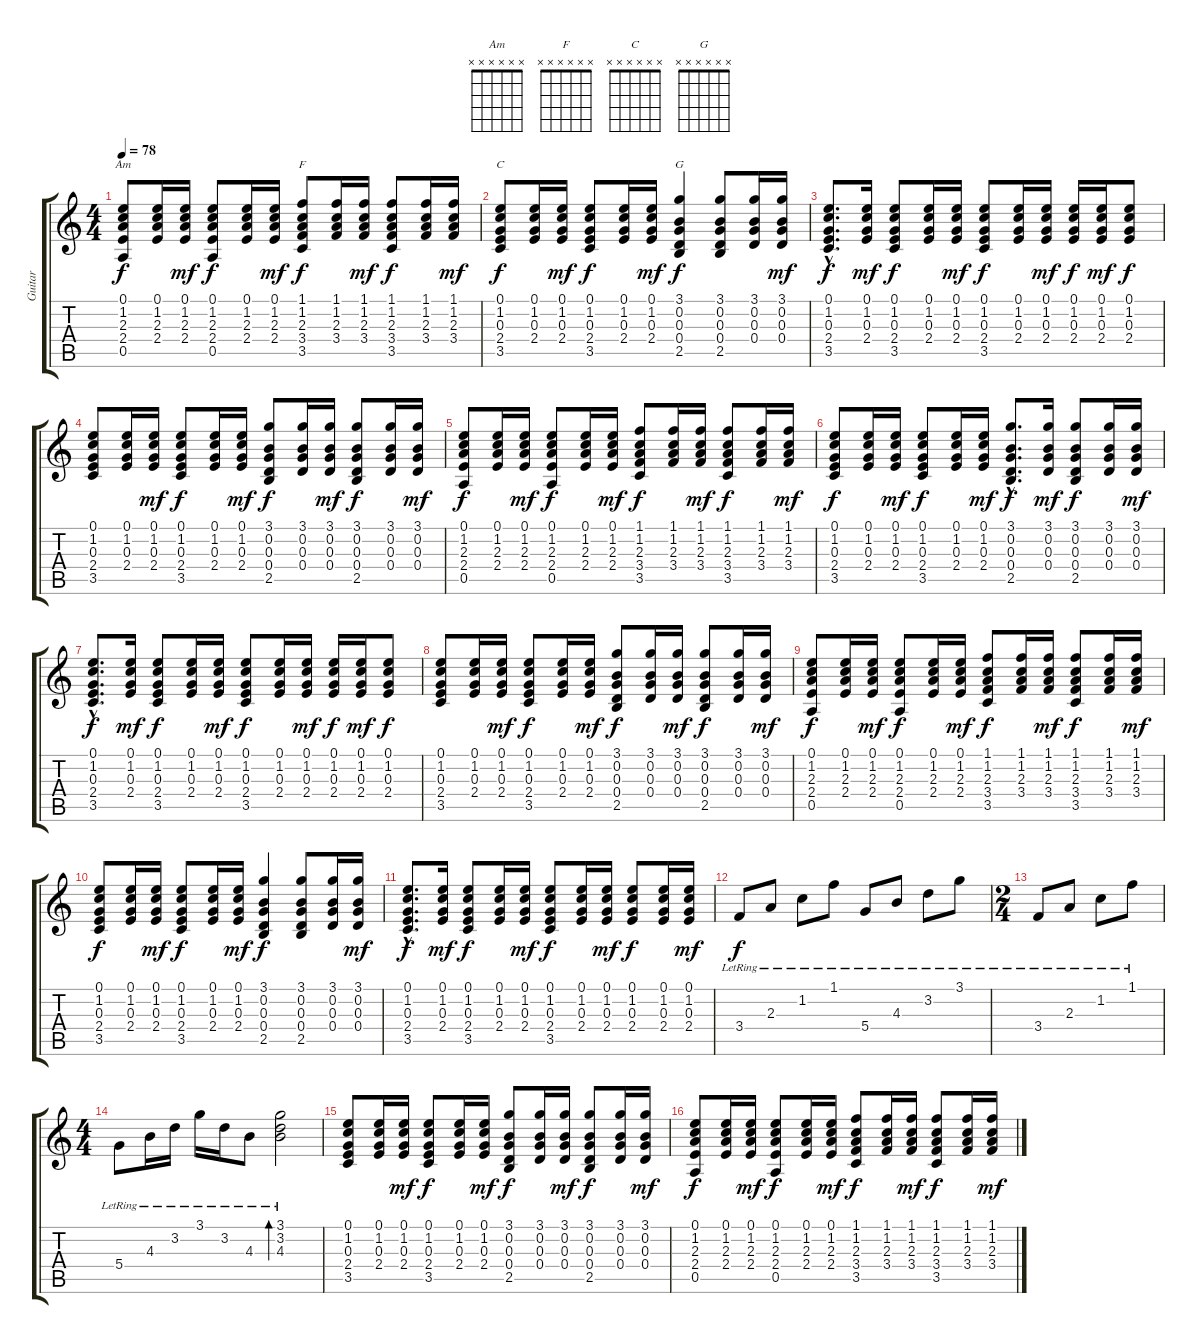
\track ("Guitar" "Guitar") {instrument electricguitarclean}
\staff {score tabs}
\tuning (E4 B3 G3 D3 A2 E2) {hide}
\chord ("Am" x x x x x x) {firstfret 0}
\chord ("F" x x x x x x) {firstfret 0}
\chord ("C" x x x x x x) {firstfret 0}
\chord ("G" x x x x x x) {firstfret 0}
\ts (4 4)
\tempo 78
\clef g2
\ks c
(0.1 1.2 2.3 2.4 0.5).8{ch "Am" dy f} (0.1 1.2 2.3 2.4).16 (0.1 1.2 2.3 2.4).16{dy mf} (0.1 1.2 2.3 2.4 0.5).8{dy f} (0.1 1.2 2.3 2.4).16 (0.1 1.2 2.3 2.4).16{dy mf} (1.1 1.2 2.3 3.4 3.5).8{ch "F" dy f} (1.1 1.2 2.3 3.4).16 (1.1 1.2 2.3 3.4).16{dy mf} (1.1 1.2 2.3 3.4 3.5).8{dy f} (1.1 1.2 2.3 3.4).16 (1.1 1.2 2.3 3.4).16{dy mf} |
(0.1 1.2 0.3 2.4 3.5).8{ch "C" dy f} (0.1 1.2 0.3 2.4).16 (0.1 1.2 0.3 2.4).16{dy mf} (0.1 1.2 0.3 2.4 3.5).8{dy f} (0.1 1.2 0.3 2.4).16 (0.1 1.2 0.3 2.4).16{dy mf} (3.1 0.2 0.3 0.4 2.5).4{ch "G" dy f} (3.1 0.2 0.3 0.4 2.5).8 (3.1 0.2 0.3 0.4).16 (3.1 0.2 0.3 0.4).16{dy mf} |
(0.1{hac} 1.2{hac} 0.3{hac} 2.4{hac} 3.5{hac}).8{d dy f} (0.1 1.2 0.3 2.4).16{dy mf} (0.1 1.2 0.3 2.4 3.5).8{dy f} (0.1 1.2 0.3 2.4).16 (0.1 1.2 0.3 2.4).16{dy mf} (0.1 1.2 0.3 2.4 3.5).8{dy f} (0.1 1.2 0.3 2.4).16 (0.1 1.2 0.3 2.4).16{dy mf} (0.1 1.2 0.3 2.4).16{dy f} (0.1 1.2 0.3 2.4).16{dy mf} (0.1 1.2 0.3 2.4).8{dy f} |
(0.1 1.2 0.3 2.4 3.5).8 (0.1 1.2 0.3 2.4).16 (0.1 1.2 0.3 2.4).16{dy mf} (0.1 1.2 0.3 2.4 3.5).8{dy f} (0.1 1.2 0.3 2.4).16 (0.1 1.2 0.3 2.4).16{dy mf} (3.1 0.2 0.3 0.4 2.5).8{dy f} (3.1 0.2 0.3 0.4).16 (3.1 0.2 0.3 0.4).16{dy mf} (3.1 0.2 0.3 0.4 2.5).8{dy f} (3.1 0.2 0.3 0.4).16 (3.1 0.2 0.3 0.4).16{dy mf} |
(0.1 1.2 2.3 2.4 0.5).8{dy f} (0.1 1.2 2.3 2.4).16 (0.1 1.2 2.3 2.4).16{dy mf} (0.1 1.2 2.3 2.4 0.5).8{dy f} (0.1 1.2 2.3 2.4).16 (0.1 1.2 2.3 2.4).16{dy mf} (1.1 1.2 2.3 3.4 3.5).8{dy f} (1.1 1.2 2.3 3.4).16 (1.1 1.2 2.3 3.4).16{dy mf} (1.1 1.2 2.3 3.4 3.5).8{dy f} (1.1 1.2 2.3 3.4).16 (1.1 1.2 2.3 3.4).16{dy mf} |
(0.1 1.2 0.3 2.4 3.5).8{dy f} (0.1 1.2 0.3 2.4).16 (0.1 1.2 0.3 2.4).16{dy mf} (0.1 1.2 0.3 2.4 3.5).8{dy f} (0.1 1.2 0.3 2.4).16 (0.1 1.2 0.3 2.4).16{dy mf} (3.1{hac} 0.2{hac} 0.3{hac} 0.4{hac} 2.5{hac}).8{d dy f} (3.1 0.2 0.3 0.4).16{dy mf} (3.1 0.2 0.3 0.4 2.5).8{dy f} (3.1 0.2 0.3 0.4).16 (3.1 0.2 0.3 0.4).16{dy mf} |
(0.1{hac} 1.2{hac} 0.3{hac} 2.4{hac} 3.5{hac}).8{d dy f} (0.1 1.2 0.3 2.4).16{dy mf} (0.1 1.2 0.3 2.4 3.5).8{dy f} (0.1 1.2 0.3 2.4).16 (0.1 1.2 0.3 2.4).16{dy mf} (0.1 1.2 0.3 2.4 3.5).8{dy f} (0.1 1.2 0.3 2.4).16 (0.1 1.2 0.3 2.4).16{dy mf} (0.1 1.2 0.3 2.4).16{dy f} (0.1 1.2 0.3 2.4).16{dy mf} (0.1 1.2 0.3 2.4).8{dy f} |
(0.1 1.2 0.3 2.4 3.5).8 (0.1 1.2 0.3 2.4).16 (0.1 1.2 0.3 2.4).16{dy mf} (0.1 1.2 0.3 2.4 3.5).8{dy f} (0.1 1.2 0.3 2.4).16 (0.1 1.2 0.3 2.4).16{dy mf} (3.1 0.2 0.3 0.4 2.5).8{dy f} (3.1 0.2 0.3 0.4).16 (3.1 0.2 0.3 0.4).16{dy mf} (3.1 0.2 0.3 0.4 2.5).8{dy f} (3.1 0.2 0.3 0.4).16 (3.1 0.2 0.3 0.4).16{dy mf} |
(0.1 1.2 2.3 2.4 0.5).8{dy f} (0.1 1.2 2.3 2.4).16 (0.1 1.2 2.3 2.4).16{dy mf} (0.1 1.2 2.3 2.4 0.5).8{dy f} (0.1 1.2 2.3 2.4).16 (0.1 1.2 2.3 2.4).16{dy mf} (1.1 1.2 2.3 3.4 3.5).8{dy f} (1.1 1.2 2.3 3.4).16 (1.1 1.2 2.3 3.4).16{dy mf} (1.1 1.2 2.3 3.4 3.5).8{dy f} (1.1 1.2 2.3 3.4).16 (1.1 1.2 2.3 3.4).16{dy mf} |
(0.1 1.2 0.3 2.4 3.5).8{dy f} (0.1 1.2 0.3 2.4).16 (0.1 1.2 0.3 2.4).16{dy mf} (0.1 1.2 0.3 2.4 3.5).8{dy f} (0.1 1.2 0.3 2.4).16 (0.1 1.2 0.3 2.4).16{dy mf} (3.1 0.2 0.3 0.4 2.5).4{dy f} (3.1 0.2 0.3 0.4 2.5).8 (3.1 0.2 0.3 0.4).16 (3.1 0.2 0.3 0.4).16{dy mf} |
(0.1{hac} 1.2{hac} 0.3{hac} 2.4{hac} 3.5{hac}).8{d dy f} (0.1 1.2 0.3 2.4).16{dy mf} (0.1 1.2 0.3 2.4 3.5).8{dy f} (0.1 1.2 0.3 2.4).16 (0.1 1.2 0.3 2.4).16{dy mf} (0.1 1.2 0.3 2.4 3.5).8{dy f} (0.1 1.2 0.3 2.4).16 (0.1 1.2 0.3 2.4).16{dy mf} (0.1 1.2 0.3 2.4).8{dy f} (0.1 1.2 0.3 2.4).16 (0.1 1.2 0.3 2.4).16{dy mf} |
3.4{lr}.8{dy f} 2.3{lr}.8 1.2{lr}.8 1.1{lr}.8 5.4{lr}.8 4.3{lr}.8 3.2{lr}.8 3.1{lr}.8 |
\ts (2 4)
3.4{lr}.8 2.3{lr}.8 1.2{lr}.8 1.1{lr}.8 |
\ts (4 4)
5.4{lr}.8 4.3{lr}.16 3.2{lr}.16 3.1{lr}.16 3.2{lr}.16 4.3{lr}.8 (3.1{lr} 3.2{lr} 4.3{lr}).2{bd 120} |
(0.1 1.2 0.3 2.4 3.5).8 (0.1 1.2 0.3 2.4).16 (0.1 1.2 0.3 2.4).16{dy mf} (0.1 1.2 0.3 2.4 3.5).8{dy f} (0.1 1.2 0.3 2.4).16 (0.1 1.2 0.3 2.4).16{dy mf} (3.1 0.2 0.3 0.4 2.5).8{dy f} (3.1 0.2 0.3 0.4).16 (3.1 0.2 0.3 0.4).16{dy mf} (3.1 0.2 0.3 0.4 2.5).8{dy f} (3.1 0.2 0.3 0.4).16 (3.1 0.2 0.3 0.4).16{dy mf} |
(0.1 1.2 2.3 2.4 0.5).8{dy f} (0.1 1.2 2.3 2.4).16 (0.1 1.2 2.3 2.4).16{dy mf} (0.1 1.2 2.3 2.4 0.5).8{dy f} (0.1 1.2 2.3 2.4).16 (0.1 1.2 2.3 2.4).16{dy mf} (1.1 1.2 2.3 3.4 3.5).8{dy f} (1.1 1.2 2.3 3.4).16 (1.1 1.2 2.3 3.4).16{dy mf} (1.1 1.2 2.3 3.4 3.5).8{dy f} (1.1 1.2 2.3 3.4).16 (1.1 1.2 2.3 3.4).16{dy mf}
